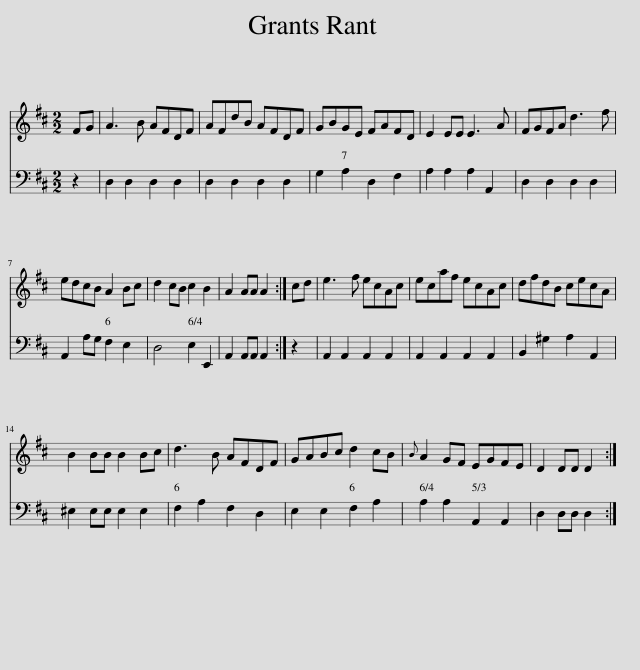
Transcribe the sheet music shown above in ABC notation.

X:1
%%score 1 2
L:1/8
M:2/2
I:linebreak $
K:D
V:1 treble
V:2 bass
V:1
 FG | A3 B AFDF | AFdB AFDF | GBGE FAFD | E2 EE E3 A | %5
 FGFA d3 f |$ edcB A2 Bc | d2 cB c2 B2 | A2 AA A2 :| cd | %10
 e3 f ecAc | ecaf ecAc | dfdB cecA |$ B2 BB B2 Bc | d3 B AFDF | %15
 GABc d2 cB |{B} A2 GF EGFE | D2 DD D2 :| %18
V:2
 z2 | D,2 D,2 D,2 D,2 | D,2 D,2 D,2 D,2 | G,2 A,2 D,2 F,2 | A,2 A,2 A,2 A,,2 | %5
 D,2 D,2 D,2 D,2 |$ A,,2 A,G, F,2 E,2 | D,4 E,2 E,,2 | A,,2 A,,A,, A,,2 :| z2 | %10
 A,,2 A,,2 A,,2 A,,2 | A,,2 A,,2 A,,2 A,,2 | B,,2 ^G,2 A,2 A,,2 |$ ^E,2 E,E, E,2 E,2 | F,2 A,2 F,2 D,2 | %15
 E,2 E,2 F,2 A,2 | A,2 A,2 A,,2 A,,2 | D,2 D,D, D,2 :| %18
